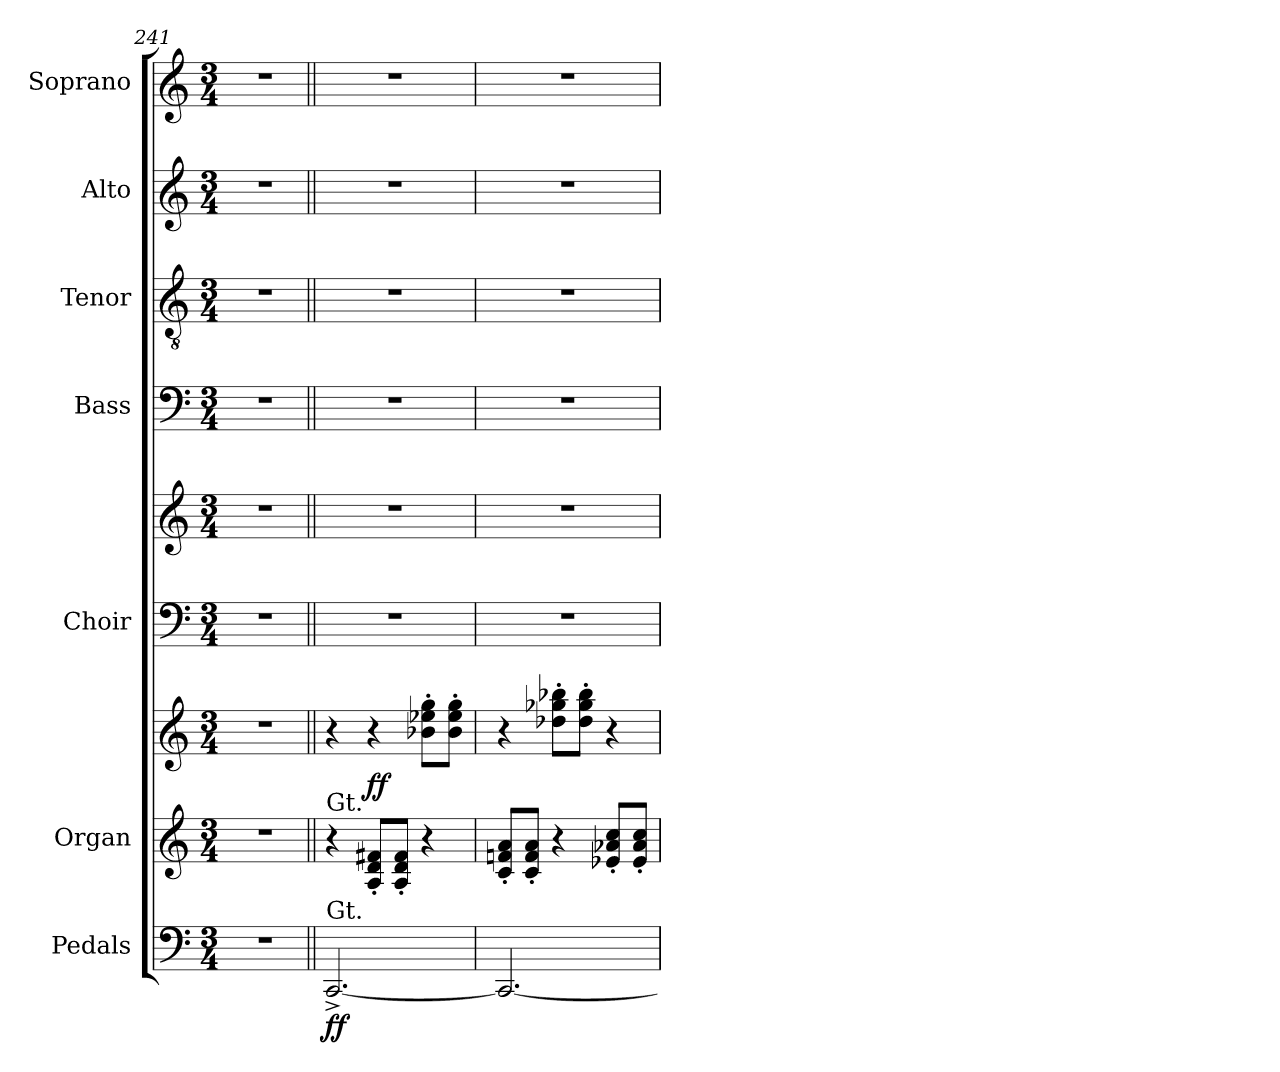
**kern	**dynam	**kern	**kern	**dynam	**kern	**kern	**kern	**kern	**kern	**kern
*part7	*part7	*part6	*part6	*part6	*part5	*part5	*part4	*part3	*part2	*part1
*staff9	*staff9	*staff8	*staff7	*staff7/8	*staff6	*staff5	*staff4	*staff3	*staff2	*staff1
*I"Pedals	*	*I"Organ	*	*	*I"Choir	*	*I"Bass	*I"Tenor	*I"Alto	*I"Soprano
*I'Ped.	*	*I'Org.	*	*	*I'Choir	*	*I'B.	*I'T.	*I'A.	*I'S.
!!LO:PB:g=z
*clefF4	*	*clefG2	*clefG2	*	*clefF4	*clefG2	*clefF4	*clefGv2	*clefG2	*clefG2
*	*	*	*	*	*	*	*	*ITrd7c12	*	*
*k[]	*	*k[]	*k[]	*	*k[]	*k[]	*k[]	*k[]	*k[]	*k[]
*C:	*	*C:	*C:	*	*C:	*C:	*C:	*C:	*C:	*C:
*M3/4	*	*M3/4	*M3/4	*	*M3/4	*M3/4	*M3/4	*M3/4	*M3/4	*M3/4
=241	=241	=241	=241	=241	=241	=241	=241	=241	=241	=241
!LO:N:vis=1	!	!LO:N:vis=1	!LO:N:vis=1	!	!LO:N:vis=1	!LO:N:vis=1	!LO:N:vis=1	!LO:N:vis=1	!LO:N:vis=1	!LO:N:vis=1
2.r	.	2.r	2.r	.	2.r	2.r	2.r	2.r	2.r	2.r
=242||	=242||	=242||	=242||	=242||	=242||	=242||	=242||	=242||	=242||	=242||
!	!	!LO:TX:a:t=Gt.	!	!	!	!	!	!	!	!
!LO:TX:a:t=Gt.	!	!	!	!	!	!	!	!	!	!
!	!	!	!	!	!LO:N:vis=1	!LO:N:vis=1	!LO:N:vis=1	!LO:N:vis=1	!LO:N:vis=1	!LO:N:vis=1
[<2.CC^i/	ff	4r	4r	.	2.r	2.r	2.r	2.r	2.r	2.r
.	.	8Ai/' 8di' 8f#Xi'L	4r	ff	.	.	.	.	.	.
.	.	8Ai/' 8di' 8f#i'J	.	.	.	.	.	.	.	.
.	.	4r	8b-Xi\' 8ee-Xi' 8ggi'L	.	.	.	.	.	.	.
.	.	.	8b-i\' 8ee-i' 8ggi'J	.	.	.	.	.	.	.
=243	=243	=243	=243	=243	=243	=243	=243	=243	=243	=243
!	!	!	!	!	!LO:N:vis=1	!LO:N:vis=1	!LO:N:vis=1	!LO:N:vis=1	!LO:N:vis=1	!LO:N:vis=1
2.CCi/_<	.	8ci/' 8fni' 8ai'L	4r	.	2.r	2.r	2.r	2.r	2.r	2.r
.	.	8ci/' 8fi' 8ai'J	.	.	.	.	.	.	.	.
.	.	4r	8dd-Xi\' 8gg-Xi' 8bb-Xi'L	.	.	.	.	.	.	.
.	.	.	8dd-i\' 8gg-i' 8bb-i'J	.	.	.	.	.	.	.
.	.	8e-Xi/' 8a-Xi' 8cci'L	4r	.	.	.	.	.	.	.
.	.	8e-i/' 8a-i' 8cci'J	.	.	.	.	.	.	.	.
=	=	=	=	=	=	=	=	=	=	=
*-	*-	*-	*-	*-	*-	*-	*-	*-	*-	*-
